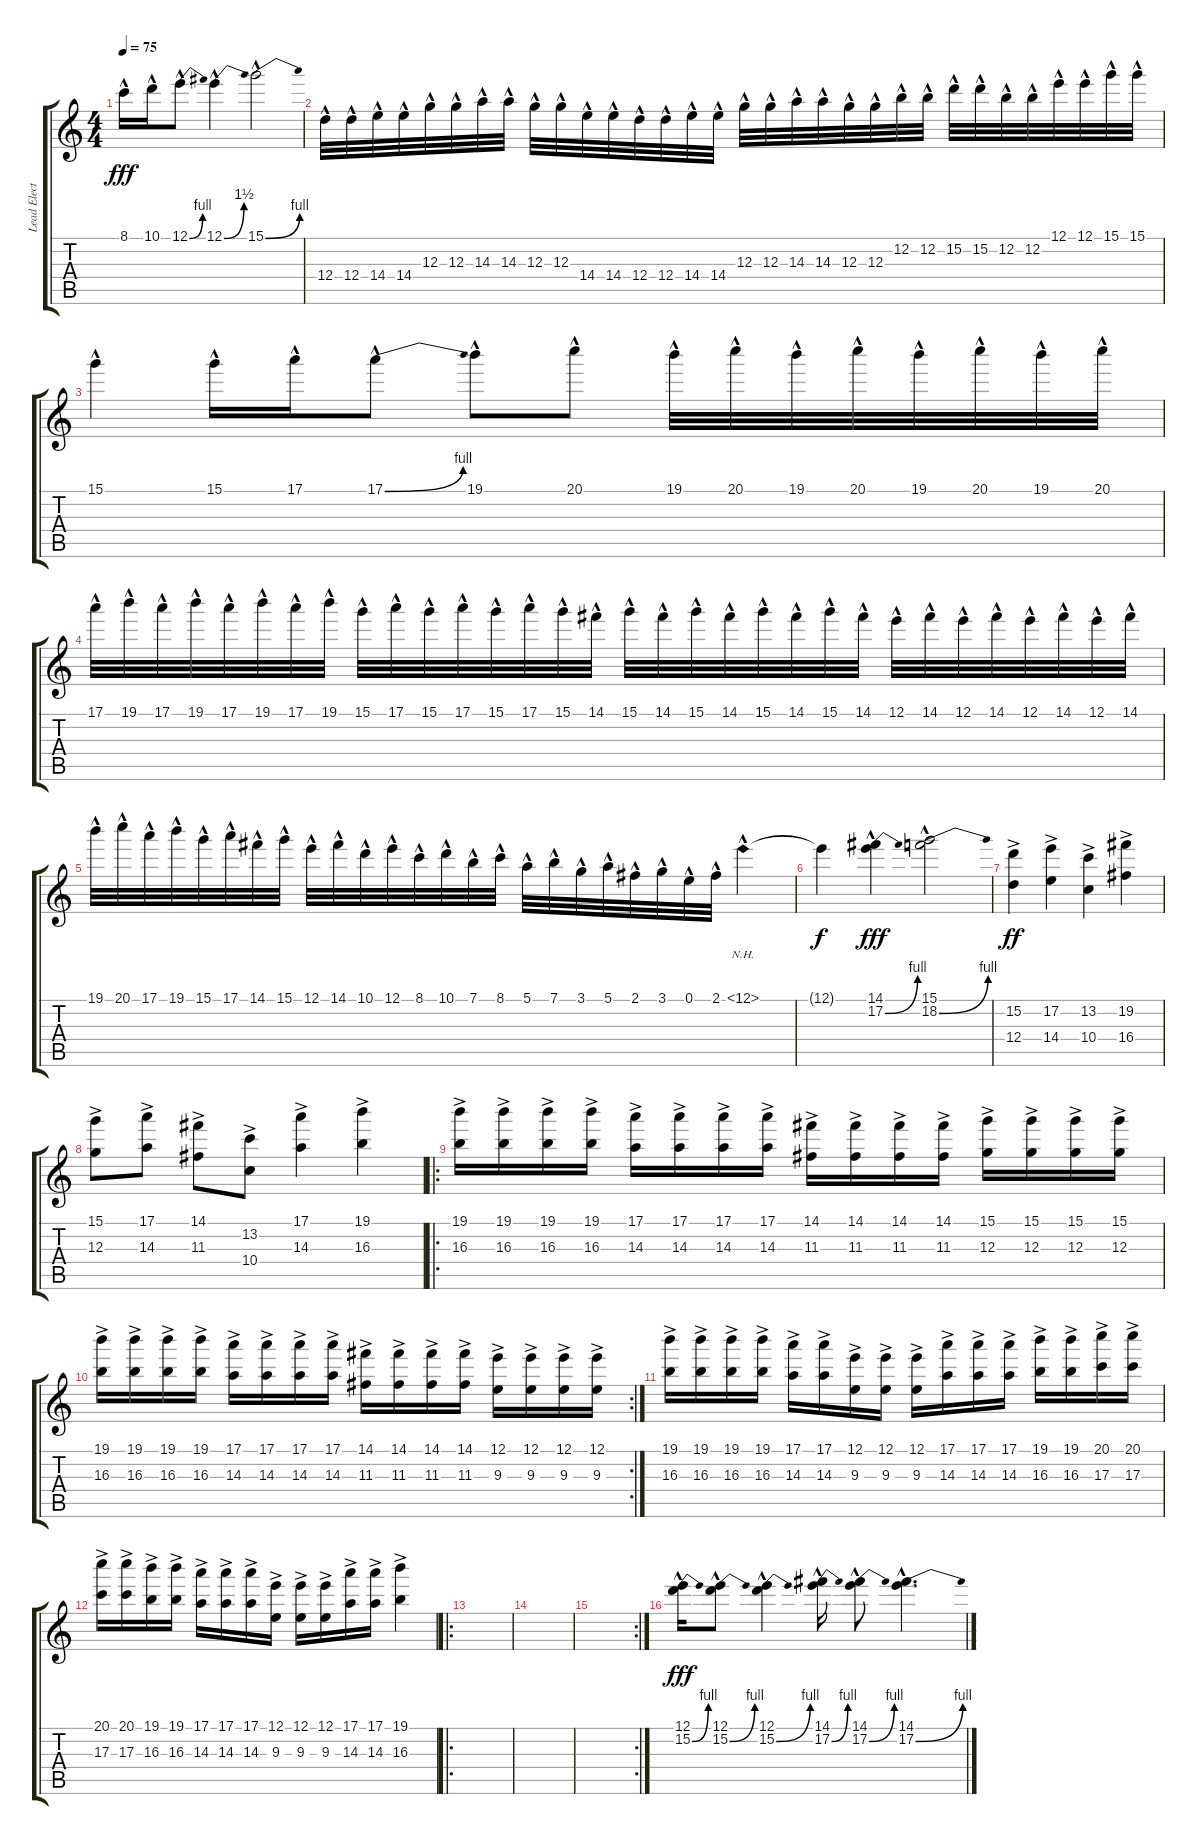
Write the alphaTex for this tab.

\track ("Lead Electric Guitar" "Lead Elect") {instrument distortionguitar}
\staff {score tabs}
\tuning (E4 B3 G3 D3 A2 E2) {hide}
\ts (4 4)
\tempo 75
\clef g2
\ks c
8.1{hac}.16{dy fff} 10.1{hac}.16 12.1{be (bend 0 0 60 4) hac}.8 12.1{be (bend 0 0 60 6) hac}.4 15.1{be (bend 0 0 60 4) hac}.2 |
12.4{hac}.32 12.4{hac}.32 14.4{hac}.32 14.4{hac}.32 12.3{hac}.32 12.3{hac}.32 14.3{hac}.32 14.3{hac}.32 12.3{hac}.32 12.3{hac}.32 14.4{hac}.32 14.4{hac}.32 12.4{hac}.32 12.4{hac}.32 14.4{hac}.32 14.4{hac}.32 12.3{hac}.32 12.3{hac}.32 14.3{hac}.32 14.3{hac}.32 12.3{hac}.32 12.3{hac}.32 12.2{hac}.32 12.2{hac}.32 15.2{hac}.32 15.2{hac}.32 12.2{hac}.32 12.2{hac}.32 12.1{hac}.32 12.1{hac}.32 15.1{hac}.32 15.1{hac}.32 |
15.1{hac}.4 15.1{hac}.16 17.1{hac}.16 17.1{be (bend 0 0 60 4) hac}.8 19.1{hac}.8 20.1{hac}.8 19.1{hac}.32 20.1{hac}.32 19.1{hac}.32 20.1{hac}.32 19.1{hac}.32 20.1{hac}.32 19.1{hac}.32 20.1{hac}.32 |
17.1{hac}.32 19.1{hac}.32 17.1{hac}.32 19.1{hac}.32 17.1{hac}.32 19.1{hac}.32 17.1{hac}.32 19.1{hac}.32 15.1{hac}.32 17.1{hac}.32 15.1{hac}.32 17.1{hac}.32 15.1{hac}.32 17.1{hac}.32 15.1{hac}.32 14.1{hac}.32 15.1{hac}.32 14.1{hac}.32 15.1{hac}.32 14.1{hac}.32 15.1{hac}.32 14.1{hac}.32 15.1{hac}.32 14.1{hac}.32 12.1{hac}.32 14.1{hac}.32 12.1{hac}.32 14.1{hac}.32 12.1{hac}.32 14.1{hac}.32 12.1{hac}.32 14.1{hac}.32 |
19.1{hac}.32 20.1{hac}.32 17.1{hac}.32 19.1{hac}.32 15.1{hac}.32 17.1{hac}.32 14.1{hac}.32 15.1{hac}.32 12.1{hac}.32 14.1{hac}.32 10.1{hac}.32 12.1{hac}.32 8.1{hac}.32 10.1{hac}.32 7.1{hac}.32 8.1{hac}.32 5.1{hac}.32 7.1{hac}.32 3.1{hac}.32 5.1{hac}.32 2.1{hac}.32 3.1{hac}.32 0.1{hac}.32 2.1{hac}.32 12.1{nh hac}.4 |
12.1{t}.4{dy f} (14.1{hac} 17.2{be (bend 0 0 60 4) hac}).4{dy fff} (15.1{hac} 18.2{be (bend 0 0 60 4) hac}).2 |
(15.2{ac} 12.4{ac}).4{dy ff} (17.2{ac} 14.4{ac}).4 (13.2{ac} 10.4{ac}).4 (19.2{ac} 16.4{ac}).4 |
(15.1{ac} 12.3{ac}).8 (17.1{ac} 14.3{ac}).8 (14.1{ac} 11.3{ac}).8 (13.2{ac} 10.4{ac}).8 (17.1{ac} 14.3{ac}).4 (19.1{ac} 16.3{ac}).4 |
\ro
(19.1{ac} 16.3{ac}).16 (19.1{ac} 16.3{ac}).16 (19.1{ac} 16.3{ac}).16 (19.1{ac} 16.3{ac}).16 (17.1{ac} 14.3{ac}).16 (17.1{ac} 14.3{ac}).16 (17.1{ac} 14.3{ac}).16 (17.1{ac} 14.3{ac}).16 (14.1{ac} 11.3{ac}).16 (14.1{ac} 11.3{ac}).16 (14.1{ac} 11.3{ac}).16 (14.1{ac} 11.3{ac}).16 (15.1{ac} 12.3{ac}).16 (15.1{ac} 12.3{ac}).16 (15.1{ac} 12.3{ac}).16 (15.1{ac} 12.3{ac}).16 |
\rc 2
(19.1{ac} 16.3{ac}).16 (19.1{ac} 16.3{ac}).16 (19.1{ac} 16.3{ac}).16 (19.1{ac} 16.3{ac}).16 (17.1{ac} 14.3{ac}).16 (17.1{ac} 14.3{ac}).16 (17.1{ac} 14.3{ac}).16 (17.1{ac} 14.3{ac}).16 (14.1{ac} 11.3{ac}).16 (14.1{ac} 11.3{ac}).16 (14.1{ac} 11.3{ac}).16 (14.1{ac} 11.3{ac}).16 (12.1{ac} 9.3{ac}).16 (12.1{ac} 9.3{ac}).16 (12.1{ac} 9.3{ac}).16 (12.1{ac} 9.3{ac}).16 |
(19.1{ac} 16.3{ac}).16 (19.1{ac} 16.3{ac}).16 (19.1{ac} 16.3{ac}).16 (19.1{ac} 16.3{ac}).16 (17.1{ac} 14.3{ac}).16 (17.1{ac} 14.3{ac}).16 (12.1{ac} 9.3{ac}).16 (12.1{ac} 9.3{ac}).16 (12.1{ac} 9.3{ac}).16 (17.1{ac} 14.3{ac}).16 (17.1{ac} 14.3{ac}).16 (17.1{ac} 14.3{ac}).16 (19.1{ac} 16.3{ac}).16 (19.1{ac} 16.3{ac}).16 (20.1{ac} 17.3{ac}).16 (20.1{ac} 17.3{ac}).16 |
(20.1{ac} 17.3{ac}).16 (20.1{ac} 17.3{ac}).16 (19.1{ac} 16.3{ac}).16 (19.1{ac} 16.3{ac}).16 (17.1{ac} 14.3{ac}).16 (17.1{ac} 14.3{ac}).16 (17.1{ac} 14.3{ac}).16 (12.1{ac} 9.3{ac}).16 (12.1{ac} 9.3{ac}).16 (12.1{ac} 9.3{ac}).16 (17.1{ac} 14.3{ac}).16 (17.1{ac} 14.3{ac}).16 (19.1{ac} 16.3{ac}).4 |
\ro
|
|
\rc 2
|
(12.1{hac} 15.2{be (bend 0 0 60 4) hac}).16{dy fff} (12.1{hac} 15.2{be (bend 0 0 60 4) hac}).8 (12.1{hac} 15.2{be (bend 0 0 60 4) hac}).4 (14.1{hac} 17.2{be (bend 0 0 60 4) hac}).16 (14.1{hac} 17.2{be (bend 0 0 60 4) hac}).8 (14.1{hac} 17.2{be (bend 0 0 60 4) hac}).4{d}
